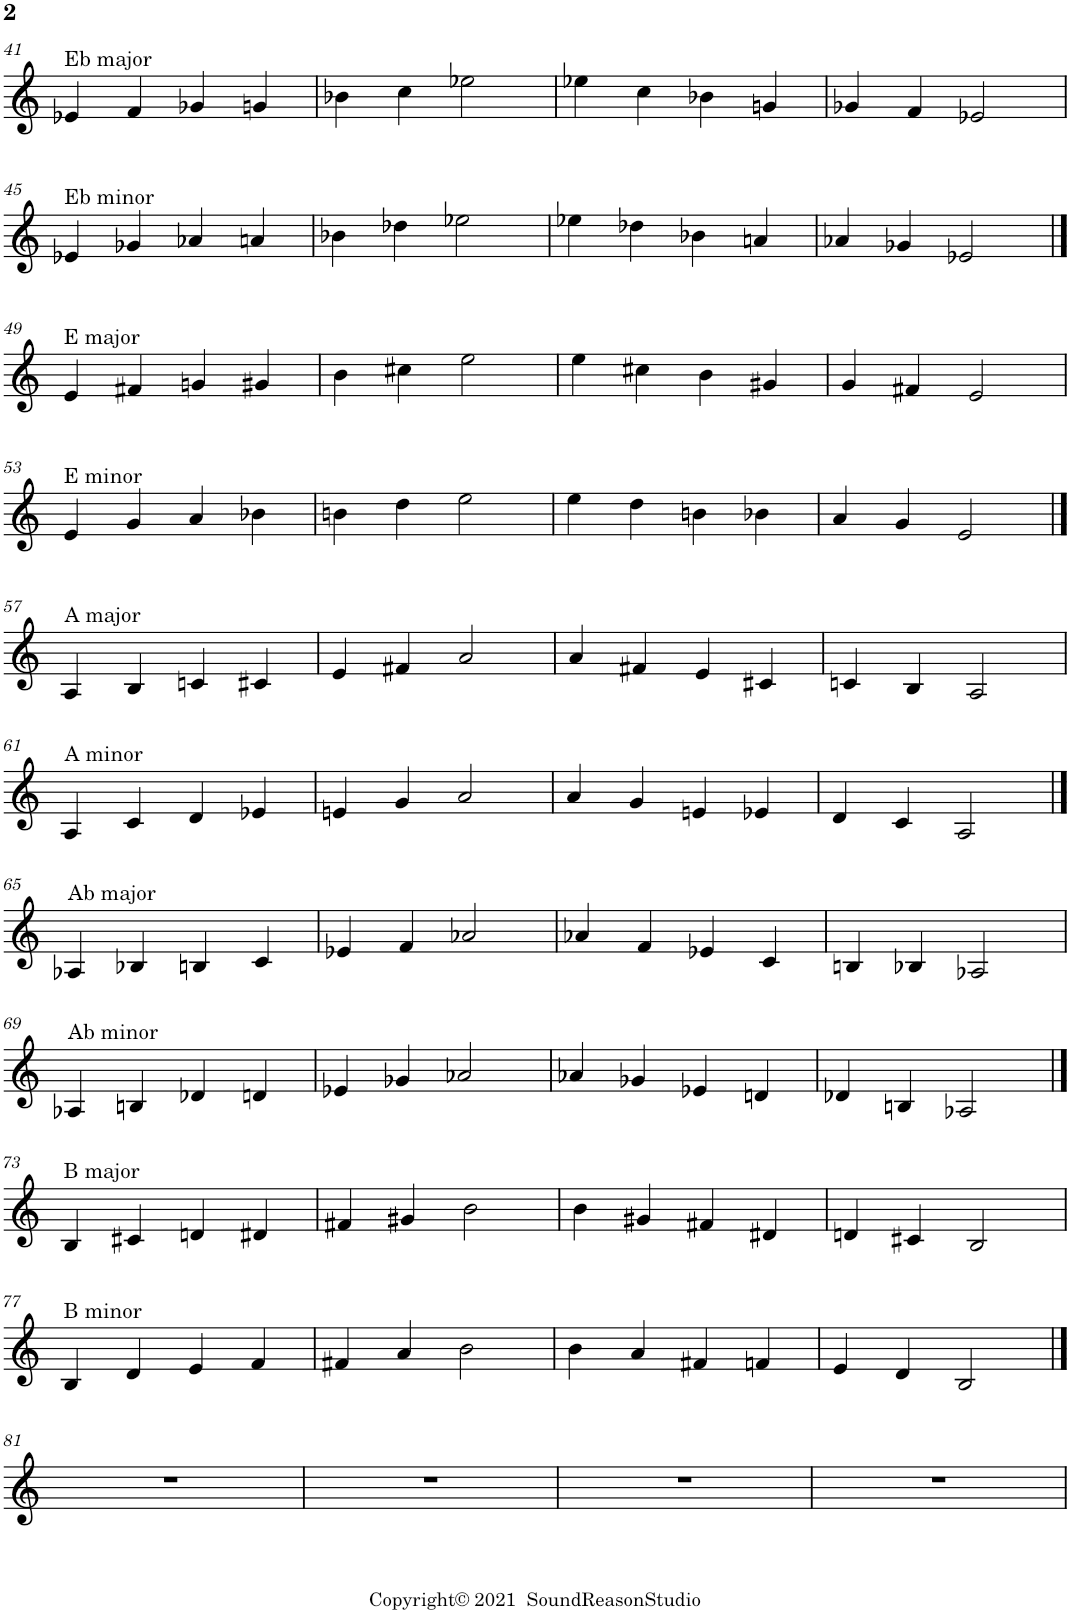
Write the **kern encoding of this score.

**kern
*part1
*staff1
*I"Piano
*I'Pno.
!!LO:PB:g=z
*clefG2
*k[]
*M4/4
=41
!LO:TX:a:t=Eb major
4e-X/
4f/
4g-X/
4gn/
=42
4b-X\
4cc\
2ee-X\
=43
4ee-X\
4cc\
4b-X\
4gn/
=44
4g-X/
4f/
2e-X/
!!LO:LB:g=z
=45
!LO:TX:a:t=Eb minor
4e-X/
4g-X/
4a-X/
4an/
=46
4b-X\
4dd-X\
2ee-X\
=47
4ee-X\
4dd-X\
4b-X\
4an/
=48
4a-X/
4g-X/
2e-X/
!!LO:LB:g=z
==49
!LO:TX:a:t=E major
4e/
4f#X/
4gn/
4g#X/
=50
4b\
4cc#X\
2ee\
=51
4ee\
4cc#X\
4b\
4g#X/
=52
4g/
4f#X/
2e/
!!LO:LB:g=z
=53
!LO:TX:a:t=E minor
4e/
4g/
4a/
4b-X\
=54
4bn\
4dd\
2ee\
=55
4ee\
4dd\
4bn\
4b-X\
=56
4a/
4g/
2e/
!!LO:LB:g=z
==57
!LO:TX:a:t=A major
4A/
4B/
4cn/
4c#X/
=58
4e/
4f#X/
2a/
=59
4a/
4f#X/
4e/
4c#X/
=60
4cn/
4B/
2A/
!!LO:LB:g=z
=61
!LO:TX:a:t=A minor
4A/
4c/
4d/
4e-X/
=62
4en/
4g/
2a/
=63
4a/
4g/
4en/
4e-X/
=64
4d/
4c/
2A/
!!LO:LB:g=z
==65
!LO:TX:a:t=Ab major
4A-X/
4B-X/
4Bn/
4c/
=66
4e-X/
4f/
2a-X/
=67
4a-X/
4f/
4e-X/
4c/
=68
4Bn/
4B-X/
2A-X/
!!LO:LB:g=z
=69
!LO:TX:a:t=Ab minor
4A-X/
4Bn/
4d-X/
4dn/
=70
4e-X/
4g-X/
2a-X/
=71
4a-X/
4g-X/
4e-X/
4dn/
=72
4d-X/
4Bn/
2A-X/
!!LO:LB:g=z
==73
!LO:TX:a:t=B major
4B/
4c#X/
4dn/
4d#X/
=74
4f#X/
4g#X/
2b\
=75
4b\
4g#X/
4f#X/
4d#X/
=76
4dn/
4c#X/
2B/
!!LO:LB:g=z
=77
!LO:TX:a:t=B minor
4B/
4d/
4e/
4f/
=78
4f#X/
4a/
2b\
=79
4b\
4a/
4f#X/
4fn/
=80
4e/
4d/
2B/
!!LO:LB:g=z
==81
1r
=82
1r
=83
1r
=84
1r
=
*-
